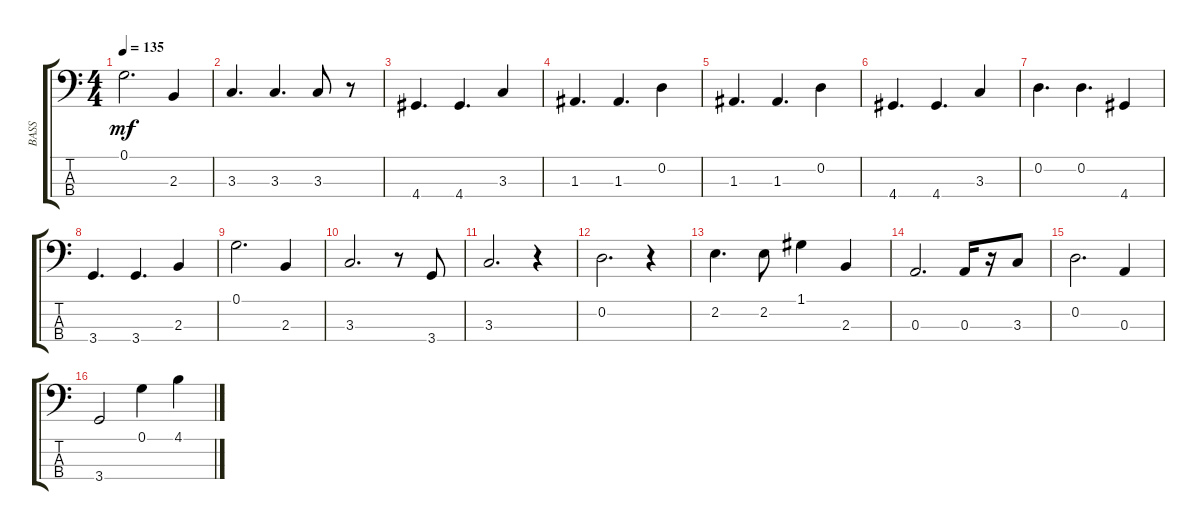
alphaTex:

\track ("BASS" "BASS") {instrument acousticbass}
\staff {score tabs}
\tuning (G2 D2 A1 E1) {hide}
\ts (4 4)
\tempo 135
\clef f4
\ks c
0.1.2{d dy mf} 2.3.4 |
3.3.4{d} 3.3.4{d} 3.3.8 r.8 |
4.4.4{d} 4.4.4{d} 3.3.4 |
1.3.4{d} 1.3.4{d} 0.2.4 |
1.3.4{d} 1.3.4{d} 0.2.4 |
4.4.4{d} 4.4.4{d} 3.3.4 |
0.2.4{d} 0.2.4{d} 4.4.4 |
3.4.4{d} 3.4.4{d} 2.3.4 |
0.1.2{d} 2.3.4 |
3.3.2{d} r.8 3.4.8 |
3.3.2{d} r.4 |
0.2.2{d} r.4 |
2.2.4{d} 2.2.8 1.1.4 2.3.4 |
0.3.2{d} 0.3.16 r.16 3.3.8 |
0.2.2{d} 0.3.4 |
3.4.2 0.1.4 4.1.4
